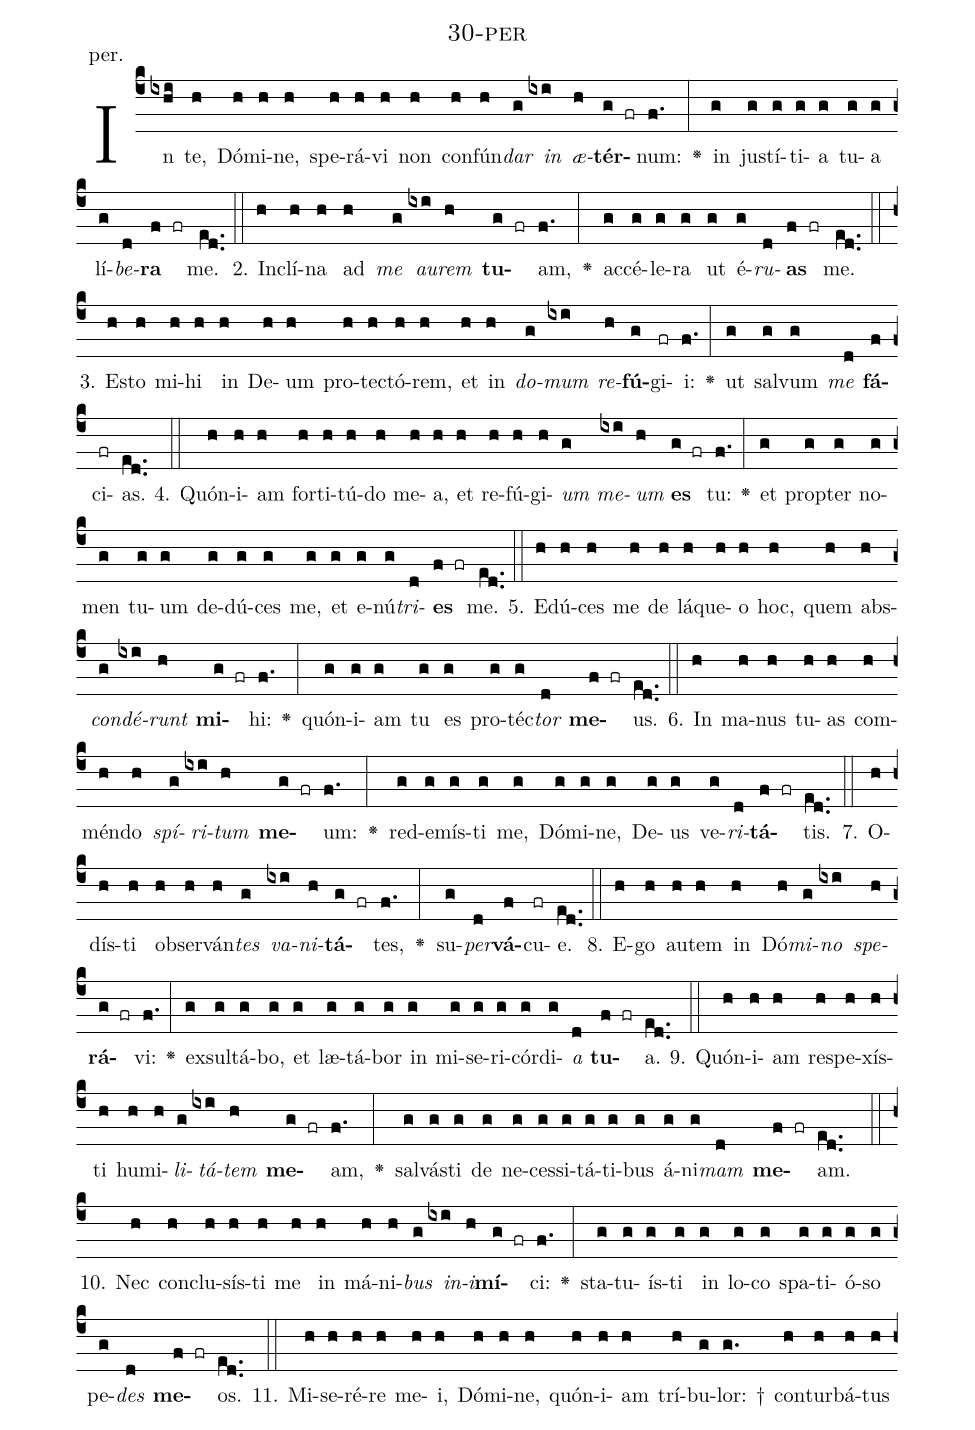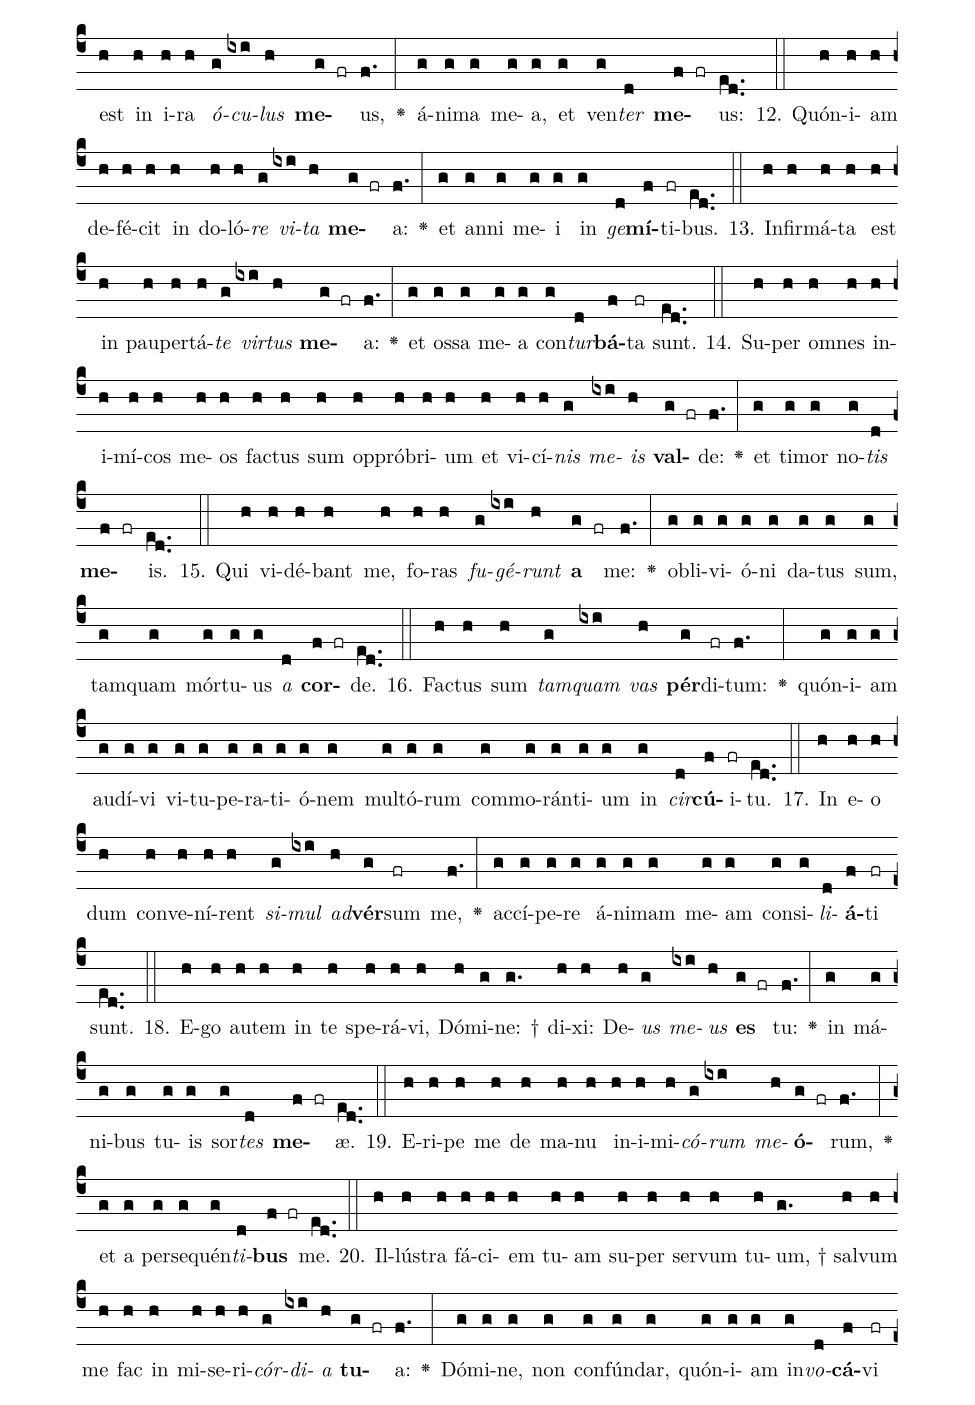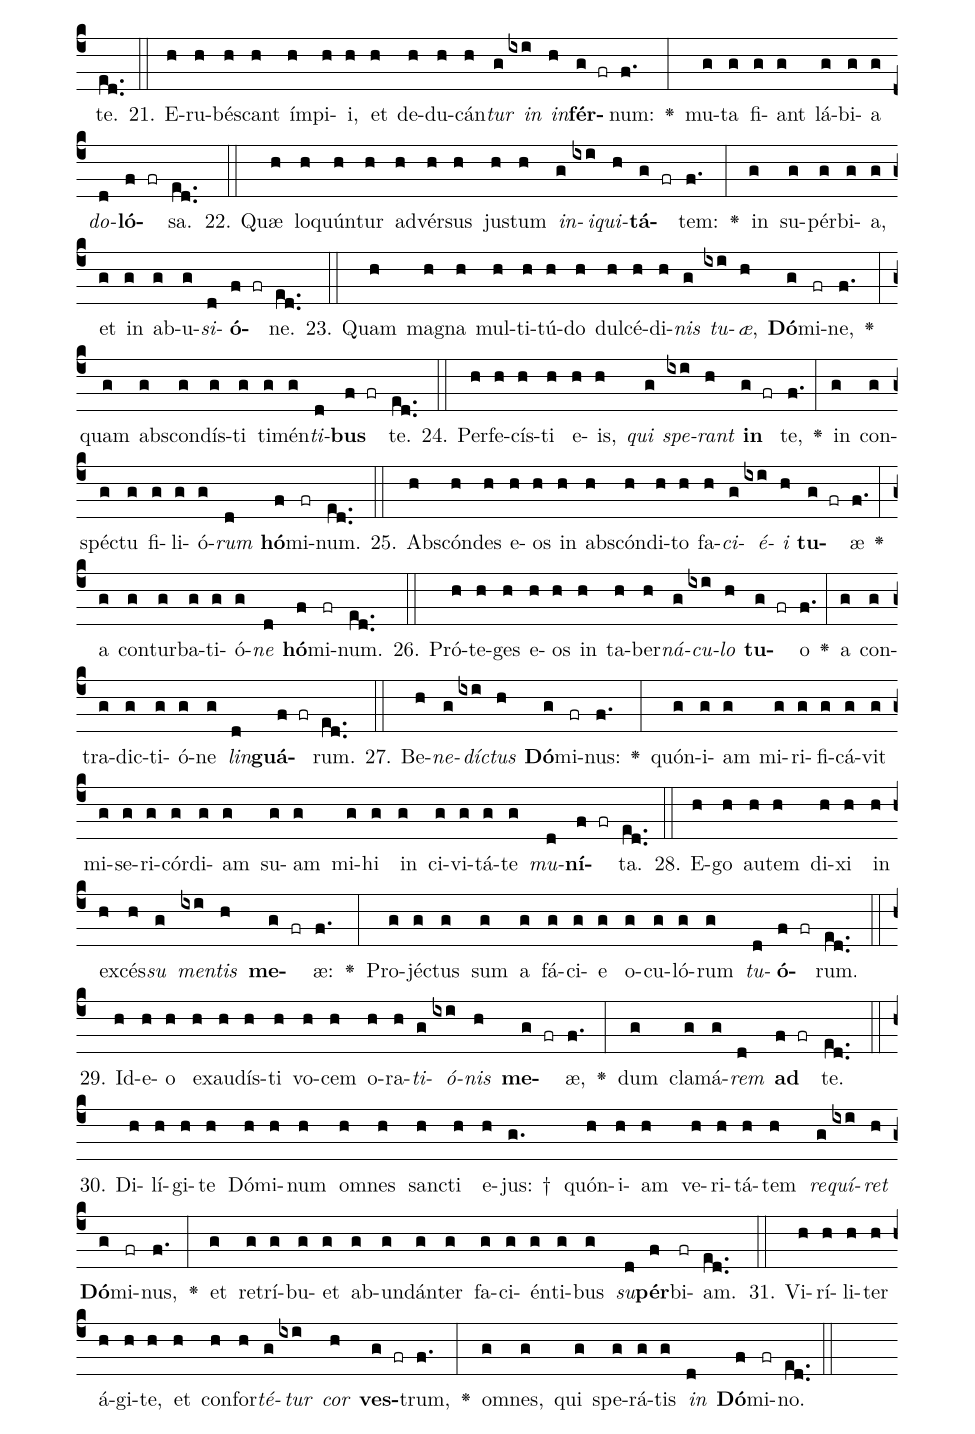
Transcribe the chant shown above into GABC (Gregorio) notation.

name: 30-per;
annotation: per.;
%%
(c4)In(ixhi) te,(h) Dó(h)mi(h)ne,(h) spe(h)rá(h)vi(h) non(h) con(h)fún(h)<i>dar</i>(g) <i>in</i>(ixi) <i>æ</i>(h)<b>tér</b>(g fr)num:(f.) <v>\greheightstar</v>(:) in(g) jus(g)tí(g)ti(g)a(g) tu(g)a(g) lí(g)<i>be</i>(d)<b>ra</b>(f fr) me.(ed..) (::)
2. In(h)clí(h)na(h) ad(h) <i>me</i>(g) <i>au</i>(ixi)<i>rem</i>(h) <b>tu</b>(g fr)am,(f.) <v>\greheightstar</v>(:) ac(g)cé(g)le(g)ra(g) ut(g) é(g)<i>ru</i>(d)<b>as</b>(f fr) me.(ed..) (::)
3. Es(h)to(h) mi(h)hi(h) in(h) De(h)um(h) pro(h)tec(h)tó(h)rem,(h) et(h) in(h) <i>do</i>(g)<i>mum</i>(ixi) <i>re</i>(h)<b>fú</b>(g)gi(fr)i:(f.) <v>\greheightstar</v>(:) ut(g) sal(g)vum(g) <i>me</i>(d) <b>fá</b>(f)ci(fr)as.(ed..) (::)
4. Quón(h)i(h)am(h) for(h)ti(h)tú(h)do(h) me(h)a,(h) et(h) re(h)fú(h)gi(h)<i>um</i>(g) <i>me</i>(ixi)<i>um</i>(h) <b>es</b>(g fr) tu:(f.) <v>\greheightstar</v>(:) et(g) prop(g)ter(g) no(g)men(g) tu(g)um(g) de(g)dú(g)ces(g) me,(g) et(g) e(g)nú(g)<i>tri</i>(d)<b>es</b>(f fr) me.(ed..) (::)
5. E(h)dú(h)ces(h) me(h) de(h) lá(h)que(h)o(h) hoc,(h) quem(h) abs(h)<i>con</i>(g)<i>dé</i>(ixi)<i>runt</i>(h) <b>mi</b>(g fr)hi:(f.) <v>\greheightstar</v>(:) quón(g)i(g)am(g) tu(g) es(g) pro(g)téc(g)<i>tor</i>(d) <b>me</b>(f fr)us.(ed..) (::)
6. In(h) ma(h)nus(h) tu(h)as(h) com(h)mén(h)do(h) <i>spí</i>(g)<i>ri</i>(ixi)<i>tum</i>(h) <b>me</b>(g fr)um:(f.) <v>\greheightstar</v>(:) red(g)e(g)mís(g)ti(g) me,(g) Dó(g)mi(g)ne,(g) De(g)us(g) ve(g)<i>ri</i>(d)<b>tá</b>(f fr)tis.(ed..) (::)
7. O(h)dís(h)ti(h) ob(h)ser(h)ván(h)<i>tes</i>(g) <i>va</i>(ixi)<i>ni</i>(h)<b>tá</b>(g fr)tes,(f.) <v>\greheightstar</v>(:) su(g)<i>per</i>(d)<b>vá</b>(f)cu(fr)e.(ed..) (::)
8. E(h)go(h) au(h)tem(h) in(h) Dó(h)<i>mi</i>(g)<i>no</i>(ixi) <i>spe</i>(h)<b>rá</b>(g fr)vi:(f.) <v>\greheightstar</v>(:) ex(g)sul(g)tá(g)bo,(g) et(g) læ(g)tá(g)bor(g) in(g) mi(g)se(g)ri(g)cór(g)di(g)<i>a</i>(d) <b>tu</b>(f fr)a.(ed..) (::)
9. Quón(h)i(h)am(h) re(h)spe(h)xís(h)ti(h) hu(h)mi(h)<i>li</i>(g)<i>tá</i>(ixi)<i>tem</i>(h) <b>me</b>(g fr)am,(f.) <v>\greheightstar</v>(:) sal(g)vás(g)ti(g) de(g) ne(g)ces(g)si(g)tá(g)ti(g)bus(g) á(g)ni(g)<i>mam</i>(d) <b>me</b>(f fr)am.(ed..) (::)
10. Nec(h) con(h)clu(h)sís(h)ti(h) me(h) in(h) má(h)ni(h)<i>bus</i>(g) <i>in</i>(ixi)<i>i</i>(h)<b>mí</b>(g fr)ci:(f.) <v>\greheightstar</v>(:) sta(g)tu(g)ís(g)ti(g) in(g) lo(g)co(g) spa(g)ti(g)ó(g)so(g) pe(g)<i>des</i>(d) <b>me</b>(f fr)os.(ed..) (::)
11. Mi(h)se(h)ré(h)re(h) me(h)i,(h) Dó(h)mi(h)ne,(h) quón(h)i(h)am(h) trí(h)bu(g)lor: †(g.) con(h)tur(h)bá(h)tus(h) est(h) in(h) i(h)ra(h) <i>ó</i>(g)<i>cu</i>(ixi)<i>lus</i>(h) <b>me</b>(g fr)us,(f.) <v>\greheightstar</v>(:) á(g)ni(g)ma(g) me(g)a,(g) et(g) ven(g)<i>ter</i>(d) <b>me</b>(f fr)us:(ed..) (::)
12. Quón(h)i(h)am(h) de(h)fé(h)cit(h) in(h) do(h)ló(h)<i>re</i>(g) <i>vi</i>(ixi)<i>ta</i>(h) <b>me</b>(g fr)a:(f.) <v>\greheightstar</v>(:) et(g) an(g)ni(g) me(g)i(g) in(g) <i>ge</i>(d)<b>mí</b>(f)ti(fr)bus.(ed..) (::)
13. In(h)fir(h)má(h)ta(h) est(h) in(h) pau(h)per(h)tá(h)<i>te</i>(g) <i>vir</i>(ixi)<i>tus</i>(h) <b>me</b>(g fr)a:(f.) <v>\greheightstar</v>(:) et(g) os(g)sa(g) me(g)a(g) con(g)<i>tur</i>(d)<b>bá</b>(f)ta(fr) sunt.(ed..) (::)
14. Su(h)per(h) om(h)nes(h) in(h)i(h)mí(h)cos(h) me(h)os(h) fac(h)tus(h) sum(h) op(h)pró(h)bri(h)um(h) et(h) vi(h)cí(h)<i>nis</i>(g) <i>me</i>(ixi)<i>is</i>(h) <b>val</b>(g fr)de:(f.) <v>\greheightstar</v>(:) et(g) ti(g)mor(g) no(g)<i>tis</i>(d) <b>me</b>(f fr)is.(ed..) (::)
15. Qui(h) vi(h)dé(h)bant(h) me,(h) fo(h)ras(h) <i>fu</i>(g)<i>gé</i>(ixi)<i>runt</i>(h) <b>a</b>(g fr) me:(f.) <v>\greheightstar</v>(:) ob(g)li(g)vi(g)ó(g)ni(g) da(g)tus(g) sum,(g) tam(g)quam(g) mór(g)tu(g)us(g) <i>a</i>(d) <b>cor</b>(f fr)de.(ed..) (::)
16. Fac(h)tus(h) sum(h) <i>tam</i>(g)<i>quam</i>(ixi) <i>vas</i>(h) <b>pér</b>(g)di(fr)tum:(f.) <v>\greheightstar</v>(:) quón(g)i(g)am(g) au(g)dí(g)vi(g) vi(g)tu(g)pe(g)ra(g)ti(g)ó(g)nem(g) mul(g)tó(g)rum(g) com(g)mo(g)rán(g)ti(g)um(g) in(g) <i>cir</i>(d)<b>cú</b>(f)i(fr)tu.(ed..) (::)
17. In(h) e(h)o(h) dum(h) con(h)ve(h)ní(h)rent(h) <i>si</i>(g)<i>mul</i>(ixi) <i>ad</i>(h)<b>vér</b>(g)sum(fr) me,(f.) <v>\greheightstar</v>(:) ac(g)cí(g)pe(g)re(g) á(g)ni(g)mam(g) me(g)am(g) con(g)si(g)<i>li</i>(d)<b>á</b>(f)ti(fr) sunt.(ed..) (::)
18. E(h)go(h) au(h)tem(h) in(h) te(h) spe(h)rá(h)vi,(h) Dó(h)mi(g)ne: †(g.) di(h)xi:(h) De(h)<i>us</i>(g) <i>me</i>(ixi)<i>us</i>(h) <b>es</b>(g fr) tu:(f.) <v>\greheightstar</v>(:) in(g) má(g)ni(g)bus(g) tu(g)is(g) sor(g)<i>tes</i>(d) <b>me</b>(f fr)æ.(ed..) (::)
19. E(h)ri(h)pe(h) me(h) de(h) ma(h)nu(h) in(h)i(h)mi(h)<i>có</i>(g)<i>rum</i>(ixi) <i>me</i>(h)<b>ó</b>(g fr)rum,(f.) <v>\greheightstar</v>(:) et(g) a(g) per(g)se(g)quén(g)<i>ti</i>(d)<b>bus</b>(f fr) me.(ed..) (::)
20. Il(h)lús(h)tra(h) fá(h)ci(h)em(h) tu(h)am(h) su(h)per(h) ser(h)vum(h) tu(h)um, †(g.) sal(h)vum(h) me(h) fac(h) in(h) mi(h)se(h)ri(h)<i>cór</i>(g)<i>di</i>(ixi)<i>a</i>(h) <b>tu</b>(g fr)a:(f.) <v>\greheightstar</v>(:) Dó(g)mi(g)ne,(g) non(g) con(g)fún(g)dar,(g) quón(g)i(g)am(g) in(g)<i>vo</i>(d)<b>cá</b>(f)vi(fr) te.(ed..) (::)
21. E(h)ru(h)bés(h)cant(h) ím(h)pi(h)i,(h) et(h) de(h)du(h)cán(h)<i>tur</i>(g) <i>in</i>(ixi) <i>in</i>(h)<b>fér</b>(g fr)num:(f.) <v>\greheightstar</v>(:) mu(g)ta(g) fi(g)ant(g) lá(g)bi(g)a(g) <i>do</i>(d)<b>ló</b>(f fr)sa.(ed..) (::)
22. Quæ(h) lo(h)quún(h)tur(h) ad(h)vér(h)sus(h) jus(h)tum(h) <i>in</i>(g)<i>i</i>(ixi)<i>qui</i>(h)<b>tá</b>(g fr)tem:(f.) <v>\greheightstar</v>(:) in(g) su(g)pér(g)bi(g)a,(g) et(g) in(g) ab(g)u(g)<i>si</i>(d)<b>ó</b>(f fr)ne.(ed..) (::)
23. Quam(h) ma(h)gna(h) mul(h)ti(h)tú(h)do(h) dul(h)cé(h)di(h)<i>nis</i>(g) <i>tu</i>(ixi)<i>æ</i>,(h) <b>Dó</b>(g)mi(fr)ne,(f.) <v>\greheightstar</v>(:) quam(g) abs(g)con(g)dís(g)ti(g) ti(g)mén(g)<i>ti</i>(d)<b>bus</b>(f fr) te.(ed..) (::)
24. Per(h)fe(h)cís(h)ti(h) e(h)is,(h) <i>qui</i>(g) <i>spe</i>(ixi)<i>rant</i>(h) <b>in</b>(g fr) te,(f.) <v>\greheightstar</v>(:) in(g) con(g)spéc(g)tu(g) fi(g)li(g)ó(g)<i>rum</i>(d) <b>hó</b>(f)mi(fr)num.(ed..) (::)
25. Abs(h)cón(h)des(h) e(h)os(h) in(h) abs(h)cón(h)di(h)to(h) fa(h)<i>ci</i>(g)<i>é</i>(ixi)<i>i</i>(h) <b>tu</b>(g fr)æ(f.) <v>\greheightstar</v>(:) a(g) con(g)tur(g)ba(g)ti(g)ó(g)<i>ne</i>(d) <b>hó</b>(f)mi(fr)num.(ed..) (::)
26. Pró(h)te(h)ges(h) e(h)os(h) in(h) ta(h)ber(h)<i>ná</i>(g)<i>cu</i>(ixi)<i>lo</i>(h) <b>tu</b>(g fr)o(f.) <v>\greheightstar</v>(:) a(g) con(g)tra(g)dic(g)ti(g)ó(g)ne(g) <i>lin</i>(d)<b>guá</b>(f fr)rum.(ed..) (::)
27. Be(h)<i>ne</i>(g)<i>díc</i>(ixi)<i>tus</i>(h) <b>Dó</b>(g)mi(fr)nus:(f.) <v>\greheightstar</v>(:) quón(g)i(g)am(g) mi(g)ri(g)fi(g)cá(g)vit(g) mi(g)se(g)ri(g)cór(g)di(g)am(g) su(g)am(g) mi(g)hi(g) in(g) ci(g)vi(g)tá(g)te(g) <i>mu</i>(d)<b>ní</b>(f fr)ta.(ed..) (::)
28. E(h)go(h) au(h)tem(h) di(h)xi(h) in(h) ex(h)cés(h)<i>su</i>(g) <i>men</i>(ixi)<i>tis</i>(h) <b>me</b>(g fr)æ:(f.) <v>\greheightstar</v>(:) Pro(g)jéc(g)tus(g) sum(g) a(g) fá(g)ci(g)e(g) o(g)cu(g)ló(g)rum(g) <i>tu</i>(d)<b>ó</b>(f fr)rum.(ed..) (::)
29. Id(h)e(h)o(h) ex(h)au(h)dís(h)ti(h) vo(h)cem(h) o(h)ra(h)<i>ti</i>(g)<i>ó</i>(ixi)<i>nis</i>(h) <b>me</b>(g fr)æ,(f.) <v>\greheightstar</v>(:) dum(g) cla(g)má(g)<i>rem</i>(d) <b>ad</b>(f fr) te.(ed..) (::)
30. Di(h)lí(h)gi(h)te(h) Dó(h)mi(h)num(h) om(h)nes(h) sanc(h)ti(h) e(h)jus: †(g.) quón(h)i(h)am(h) ve(h)ri(h)tá(h)tem(h) <i>re</i>(g)<i>quí</i>(ixi)<i>ret</i>(h) <b>Dó</b>(g)mi(fr)nus,(f.) <v>\greheightstar</v>(:) et(g) re(g)trí(g)bu(g)et(g) ab(g)un(g)dán(g)ter(g) fa(g)ci(g)én(g)ti(g)bus(g) <i>su</i>(d)<b>pér</b>(f)bi(fr)am.(ed..) (::)
31. Vi(h)rí(h)li(h)ter(h) á(h)gi(h)te,(h) et(h) con(h)for(h)<i>té</i>(g)<i>tur</i>(ixi) <i>cor</i>(h) <b>ves</b>(g fr)trum,(f.) <v>\greheightstar</v>(:) om(g)nes,(g) qui(g) spe(g)rá(g)tis(g) <i>in</i>(d) <b>Dó</b>(f)mi(fr)no.(ed..) (::)
